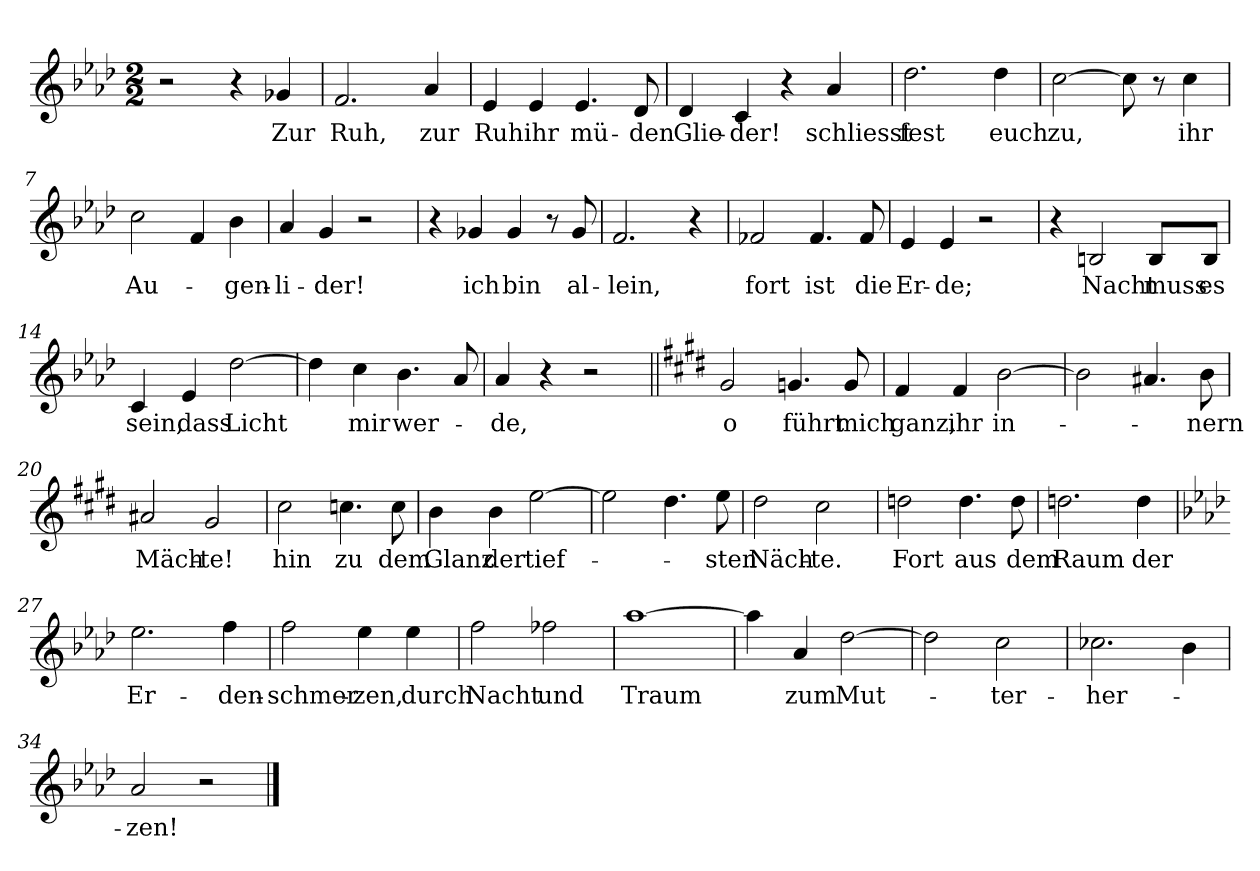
**kern	**text
*part1	*part1
*staff1	*staff1
*clefG2	*
*k[b-e-a-d-]	*
*M2/2	*
=1	=1
2r	.
4r	.
!	!LO:LY:b
4g-X/	Zur
=2	=2
!	!LO:LY:b
2.f/	Ruh,
!	!LO:LY:b
4a-/	zur
=3	=3
!	!LO:LY:b
4e-/	Ruh
!	!LO:LY:b
4e-/	ihr
!	!LO:LY:b
4.e-/	mü-
!	!LO:LY:b
8d-/	-den
=4	=4
!	!LO:LY:b
4d-/	Glie-
!	!LO:LY:b
4c/	-der!
4r	.
!	!LO:LY:b
4a-/	schliesst
=5	=5
!	!LO:LY:b
2.dd-\	fest
!	!LO:LY:b
4dd-\	euch
=6	=6
!	!LO:LY:b
[2cc\	zu,
8cc\]	.
8r	.
!	!LO:LY:b
4cc\	ihr
=7	=7
!	!LO:LY:b
2cc\	Au-
4f/	.
!	!LO:LY:b
4b-\	-gen-
=8	=8
!	!LO:LY:b
4a-/	-li-
!	!LO:LY:b
4g/	-der!
2r	.
!!LO:LB:g=z
=9	=9
4r	.
!	!LO:LY:b
4g-X/	ich
!	!LO:LY:b
4g-/	bin
8r	.
!	!LO:LY:b
8g-/	al-
=10	=10
!	!LO:LY:b
2.f/	-lein,
4r	.
=11	=11
!	!LO:LY:b
2f-X/	fort
!	!LO:LY:b
4.f-/	ist
!	!LO:LY:b
8f-/	die
=12	=12
!	!LO:LY:b
4e-/	Er-
!	!LO:LY:b
4e-/	-de;
2r	.
=13	=13
4r	.
!	!LO:LY:b
2Bn/	Nacht
!	!LO:LY:b
8B/L	muss
!	!LO:LY:b
8B/J	es
=14	=14
!	!LO:LY:b
4c/	sein,
!	!LO:LY:b
4e-/	dass
!	!LO:LY:b
[2dd-\	Licht
=15	=15
4dd-\]	.
!	!LO:LY:b
4cc\	mir
!	!LO:LY:b
4.b-\	wer-
8a-/	.
=16	=16
!	!LO:LY:b
4a-/	-de,
4r	.
2r	.
!!LO:LB:g=z
=17||	=17||
*k[f#c#g#d#]	*
!	!LO:LY:b
2g#/	o
!	!LO:LY:b
4.gn/	führt
!	!LO:LY:b
8g/	mich
=18	=18
!	!LO:LY:b
4f#/	ganz,
!	!LO:LY:b
4f#/	ihr
!	!LO:LY:b
[2b\	in-
=19	=19
2b\]	.
4.a#X/	.
!	!LO:LY:b
8b\	-nern
=20	=20
!	!LO:LY:b
2a#X/	Mäch-
!	!LO:LY:b
2g#/	-te!
=21	=21
!	!LO:LY:b
2cc#\	hin
!	!LO:LY:b
4.ccn\	zu
!	!LO:LY:b
8cc\	dem
=22	=22
!	!LO:LY:b
4b\	Glanz
!	!LO:LY:b
4b\	der
!	!LO:LY:b
[2ee\	tief-
=23	=23
2ee\]	.
4.dd#\	.
!	!LO:LY:b
8ee\	-sten
=24	=24
!	!LO:LY:b
2dd#\	Näch-
!	!LO:LY:b
2cc#\	-te.
=25	=25
!	!LO:LY:b
2ddn\	Fort
!	!LO:LY:b
4.dd\	aus
!	!LO:LY:b
8dd\	dem
!!LO:LB:g=z
=26	=26
!	!LO:LY:b
2.ddn\	Raum
!	!LO:LY:b
4dd\	der
=27	=27
*k[b-e-a-d-]	*
!	!LO:LY:b
2.ee-\	Er-
!	!LO:LY:b
4ff\	-den-
=28	=28
!	!LO:LY:b
2ff\	-schmer-
!	!LO:LY:b
4ee-\	-zen,
!	!LO:LY:b
4ee-\	durch
=29	=29
!	!LO:LY:b
2ff\	Nacht
!	!LO:LY:b
2ff-X\	und
=30	=30
!	!LO:LY:b
[1aa-	Traum
=31	=31
4aa-\]	.
!	!LO:LY:b
4a-/	zum
!	!LO:LY:b
[2dd-\	Mut-
=32	=32
2dd-\]	.
!	!LO:LY:b
2cc\	-ter-
=33	=33
!	!LO:LY:b
2.cc-X\	-her-
4b-\	.
=34	=34
!	!LO:LY:b
2a-/	-zen!
2r	.
==	==
*-	*-
